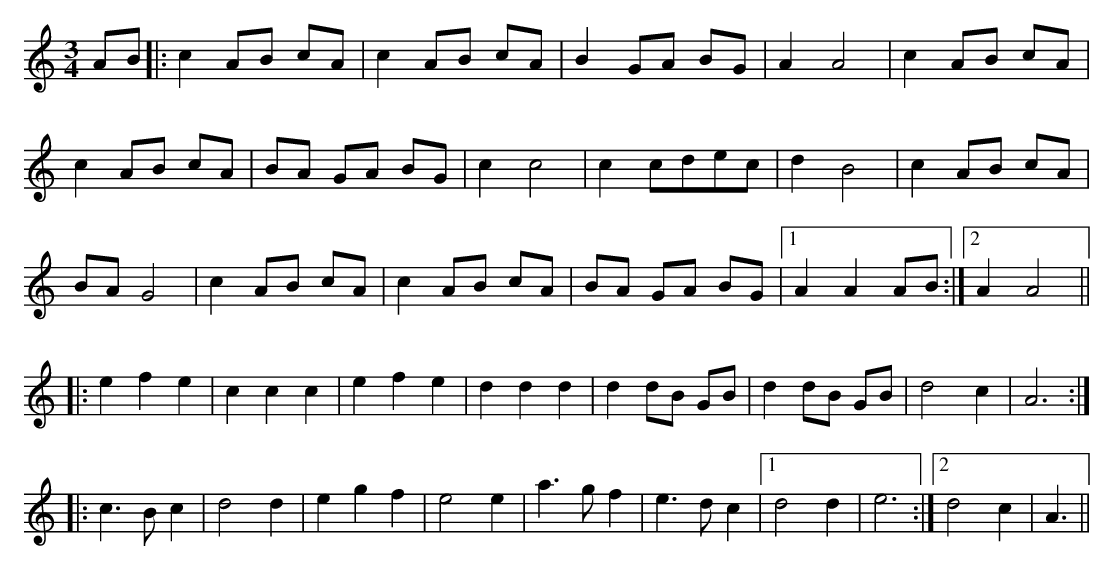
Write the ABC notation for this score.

X:1
M:3/4
K:Amin
AB|:c2AB cA|c2AB cA|B2GA BG|A2A4|c2AB cA|
c2AB cA|BA GA BG|c2c4|c2cdec|d2B4|c2AB cA|
BAG4|c2AB cA|c2 AB cA|BA GA BG|1 A2A2AB:|2 A2A4||
|:e2f2e2|c2c2c2|e2f2e2|d2d2d2|d2dB GB|d2dB GB|d4c2|A6:|
|:c3B c2|d4d2|e2g2f2|e4 e2|a3g f2|e3d c2|1 d4d2|e6:|2 d4c2|A3||
